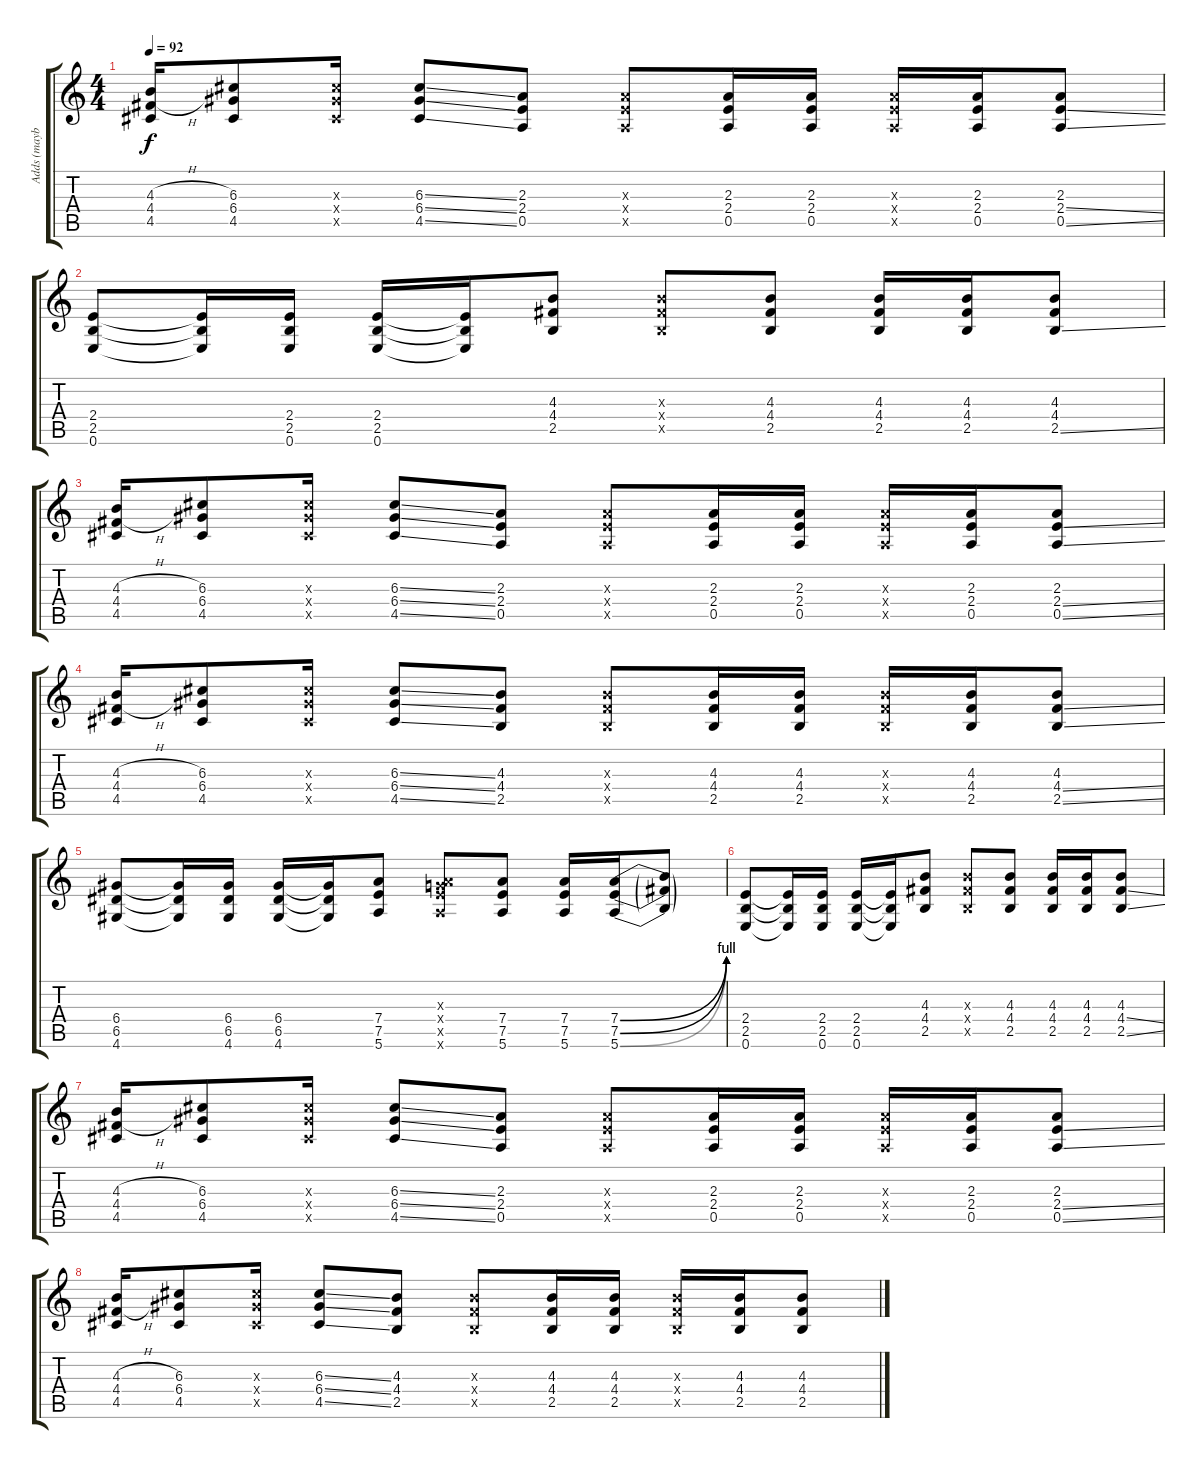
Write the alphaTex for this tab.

\track ("Adds (maybe not perfect)" "Adds (mayb") {instrument electricguitarclean}
\staff {score tabs}
\tuning (E4 B3 G3 D3 A2 E2) {hide}
\ts (4 4)
\tempo 92
\clef g2
\ks c
(4.3{h} 4.4{h} 4.5).16{dy f} (6.3 6.4 4.5).8 (6.3{x} 6.4{x} 4.5{x}).16 (6.3{ss} 6.4{ss} 4.5{ss}).8 (2.3 2.4 0.5).8 (2.3{x} 2.4{x} 0.5{x}).8 (2.3 2.4 0.5).16 (2.3 2.4 0.5).16 (2.3{x} 2.4{x} 0.5{x}).16 (2.3 2.4 0.5).16 (2.3 2.4{ss} 0.5{ss}).8 |
(2.4 2.5 0.6).8 (2.4{t} 2.5{t} 0.6{t}).16 (2.4 2.5 0.6).16 (2.4 2.5 0.6).16 (2.4{t} 2.5{t} 0.6{t}).16 (4.3 4.4 2.5).8 (4.3{x} 4.4{x} 2.5{x}).8 (4.3 4.4 2.5).8 (4.3 4.4 2.5).16 (4.3 4.4 2.5).16 (4.3 4.4 2.5{ss}).8 |
(4.3{h} 4.4{h} 4.5).16 (6.3 6.4 4.5).8 (6.3{x} 6.4{x} 4.5{x}).16 (6.3{ss} 6.4{ss} 4.5{ss}).8 (2.3 2.4 0.5).8 (2.3{x} 2.4{x} 0.5{x}).8 (2.3 2.4 0.5).16 (2.3 2.4 0.5).16 (2.3{x} 2.4{x} 0.5{x}).16 (2.3 2.4 0.5).16 (2.3 2.4{ss} 0.5{ss}).8 |
(4.3{h} 4.4{h} 4.5).16 (6.3 6.4 4.5).8 (6.3{x} 6.4{x} 4.5{x}).16 (6.3{ss} 6.4{ss} 4.5{ss}).8 (4.3 4.4 2.5).8 (4.3{x} 4.4{x} 2.5{x}).8 (4.3 4.4 2.5).16 (4.3 4.4 2.5).16 (4.3{x} 4.4{x} 2.5{x}).16 (4.3 4.4 2.5).16 (4.3 4.4{ss} 2.5{ss}).8 |
(6.4 6.5 4.6).8 (6.4{t} 6.5{t} 4.6{t}).16 (6.4 6.5 4.6).16 (6.4 6.5 4.6).16 (6.4{t} 6.5{t} 4.6{t}).16 (7.4 7.5 5.6).8 (0.3{x} 7.4{x} 7.5{x} 5.6{x}).8 (7.4 7.5 5.6).8 (7.4 7.5 5.6).16 (7.4{be (bend 0 0 60 4)} 7.5{be (bend 0 0 60 4)} 5.6{be (bend 0 0 60 4)}).16 (7.4{t} 7.5{t} 5.6{t}).8 |
(2.4 2.5 0.6).8 (2.4{t} 2.5{t} 0.6{t}).16 (2.4 2.5 0.6).16 (2.4 2.5 0.6).16 (2.4{t} 2.5{t} 0.6{t}).16 (4.3 4.4 2.5).8 (4.3{x} 4.4{x} 2.5{x}).8 (4.3 4.4 2.5).8 (4.3 4.4 2.5).16 (4.3 4.4 2.5).16 (4.3 4.4{ss} 2.5{ss}).8 |
(4.3{h} 4.4{h} 4.5).16 (6.3 6.4 4.5).8 (6.3{x} 6.4{x} 4.5{x}).16 (6.3{ss} 6.4{ss} 4.5{ss}).8 (2.3 2.4 0.5).8 (2.3{x} 2.4{x} 0.5{x}).8 (2.3 2.4 0.5).16 (2.3 2.4 0.5).16 (2.3{x} 2.4{x} 0.5{x}).16 (2.3 2.4 0.5).16 (2.3 2.4{ss} 0.5{ss}).8 |
(4.3{h} 4.4{h} 4.5).16 (6.3 6.4 4.5).8 (6.3{x} 6.4{x} 4.5{x}).16 (6.3{ss} 6.4{ss} 4.5{ss}).8 (4.3 4.4 2.5).8 (4.3{x} 4.4{x} 2.5{x}).8 (4.3 4.4 2.5).16 (4.3 4.4 2.5).16 (4.3{x} 4.4{x} 2.5{x}).16 (4.3 4.4 2.5).16 (4.3 4.4{ss} 2.5{ss}).8
